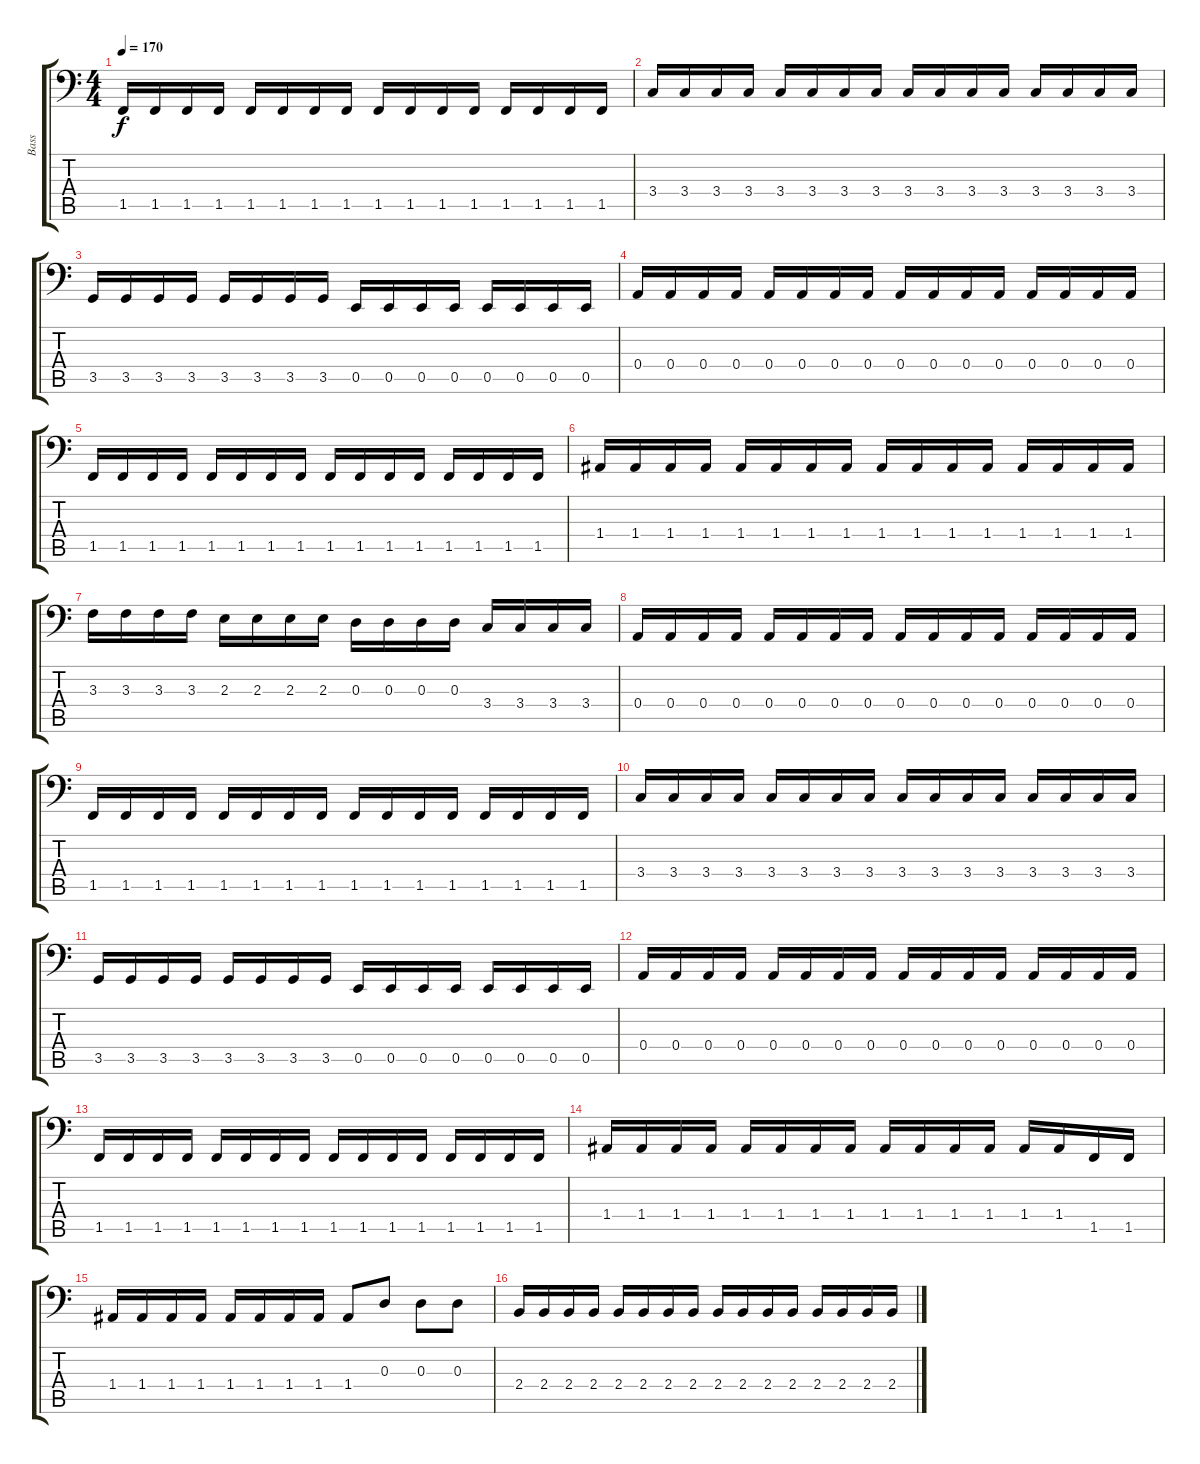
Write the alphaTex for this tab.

\track ("Bass" "Bass") {instrument electricbasspick}
\staff {score tabs}
\tuning (C3 G2 D2 A1 E1 B0) {hide}
\ts (4 4)
\tempo 170
\clef f4
\ks c
1.5.16{dy f} 1.5.16 1.5.16 1.5.16 1.5.16 1.5.16 1.5.16 1.5.16 1.5.16 1.5.16 1.5.16 1.5.16 1.5.16 1.5.16 1.5.16 1.5.16 |
3.4.16 3.4.16 3.4.16 3.4.16 3.4.16 3.4.16 3.4.16 3.4.16 3.4.16 3.4.16 3.4.16 3.4.16 3.4.16 3.4.16 3.4.16 3.4.16 |
3.5.16 3.5.16 3.5.16 3.5.16 3.5.16 3.5.16 3.5.16 3.5.16 0.5.16 0.5.16 0.5.16 0.5.16 0.5.16 0.5.16 0.5.16 0.5.16 |
0.4.16 0.4.16 0.4.16 0.4.16 0.4.16 0.4.16 0.4.16 0.4.16 0.4.16 0.4.16 0.4.16 0.4.16 0.4.16 0.4.16 0.4.16 0.4.16 |
1.5.16 1.5.16 1.5.16 1.5.16 1.5.16 1.5.16 1.5.16 1.5.16 1.5.16 1.5.16 1.5.16 1.5.16 1.5.16 1.5.16 1.5.16 1.5.16 |
1.4.16 1.4.16 1.4.16 1.4.16 1.4.16 1.4.16 1.4.16 1.4.16 1.4.16 1.4.16 1.4.16 1.4.16 1.4.16 1.4.16 1.4.16 1.4.16 |
3.3.16 3.3.16 3.3.16 3.3.16 2.3.16 2.3.16 2.3.16 2.3.16 0.3.16 0.3.16 0.3.16 0.3.16 3.4.16 3.4.16 3.4.16 3.4.16 |
0.4.16 0.4.16 0.4.16 0.4.16 0.4.16 0.4.16 0.4.16 0.4.16 0.4.16 0.4.16 0.4.16 0.4.16 0.4.16 0.4.16 0.4.16 0.4.16 |
1.5.16 1.5.16 1.5.16 1.5.16 1.5.16 1.5.16 1.5.16 1.5.16 1.5.16 1.5.16 1.5.16 1.5.16 1.5.16 1.5.16 1.5.16 1.5.16 |
3.4.16 3.4.16 3.4.16 3.4.16 3.4.16 3.4.16 3.4.16 3.4.16 3.4.16 3.4.16 3.4.16 3.4.16 3.4.16 3.4.16 3.4.16 3.4.16 |
3.5.16 3.5.16 3.5.16 3.5.16 3.5.16 3.5.16 3.5.16 3.5.16 0.5.16 0.5.16 0.5.16 0.5.16 0.5.16 0.5.16 0.5.16 0.5.16 |
0.4.16 0.4.16 0.4.16 0.4.16 0.4.16 0.4.16 0.4.16 0.4.16 0.4.16 0.4.16 0.4.16 0.4.16 0.4.16 0.4.16 0.4.16 0.4.16 |
1.5.16 1.5.16 1.5.16 1.5.16 1.5.16 1.5.16 1.5.16 1.5.16 1.5.16 1.5.16 1.5.16 1.5.16 1.5.16 1.5.16 1.5.16 1.5.16 |
1.4.16 1.4.16 1.4.16 1.4.16 1.4.16 1.4.16 1.4.16 1.4.16 1.4.16 1.4.16 1.4.16 1.4.16 1.4.16 1.4.16 1.5.16 1.5.16 |
1.4.16 1.4.16 1.4.16 1.4.16 1.4.16 1.4.16 1.4.16 1.4.16 1.4.8 0.3.8 0.3.8 0.3.8 |
2.4.16 2.4.16 2.4.16 2.4.16 2.4.16 2.4.16 2.4.16 2.4.16 2.4.16 2.4.16 2.4.16 2.4.16 2.4.16 2.4.16 2.4.16 2.4.16
